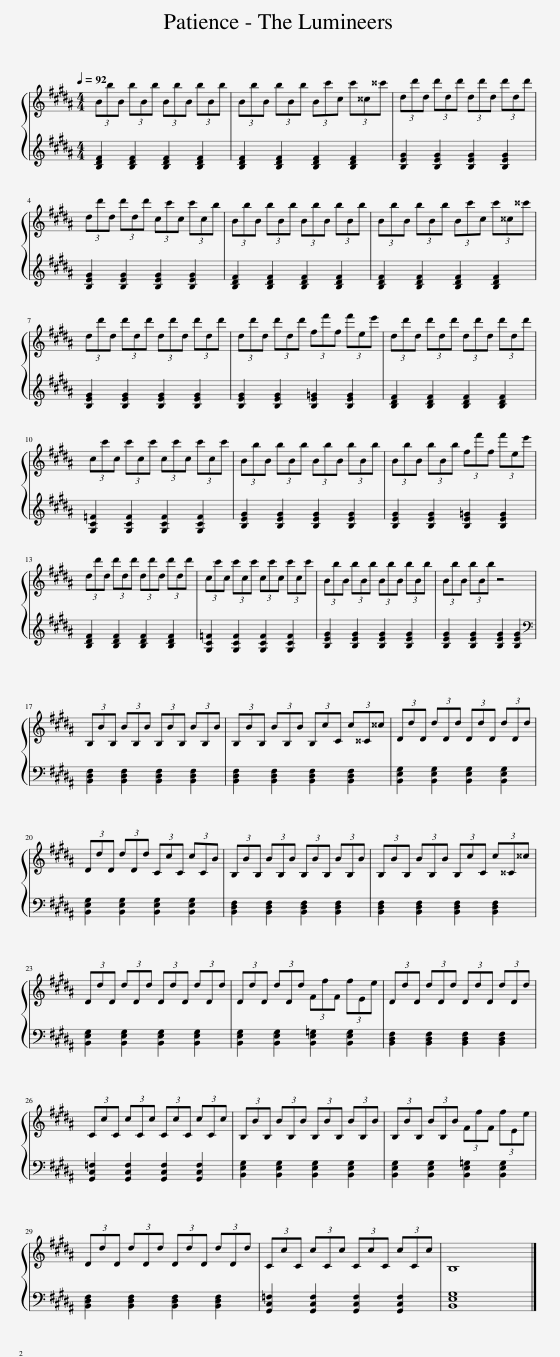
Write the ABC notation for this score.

X:1
%%score { 1 | 2 }
L:1/8
Q:1/4=92
M:4/4
I:linebreak $
K:B
V:1 treble
V:2 treble
V:1
 (3BbB (3bBb (3BbB (3bBb | (3BbB (3bBb (3Bc'c (3c'^^c^^c' | (3dd'd (3d'dd' (3dd'd (3d'dd' |$ (3dd'd (3d'dd' (3cc'c (3c'cb | (3BbB (3bBb (3BbB (3bBb | %5
 (3BbB (3bBb (3Bc'c (3c'^^c^^c' |$ (3dd'd (3d'dd' (3dd'd (3d'dd' | (3dd'd (3d'dd' (3ff'f (3f'ee' | (3dd'd (3d'dd' (3dd'd (3d'dd' |$ (3cc'c (3c'cc' (3cc'c (3c'cc' | %10
 (3BbB (3bBb (3BbB (3bBb | (3BbB (3bBb (3ff'f (3f'ee' |$ (3dd'd (3d'dd' (3dd'd (3d'dd' | (3cc'c (3c'cc' (3cc'c (3c'cc' | (3BbB (3bBb (3BbB (3bBb | %15
 (3BbB (3bBb z4 |$ (3B,BB, (3BB,B (3B,BB, (3BB,B | (3B,BB, (3BB,B (3B,cC (3c^^C^^c | (3DdD (3dDd (3DdD (3dDd |$ (3DdD (3dDd (3CcC (3cCB | %20
 (3B,BB, (3BB,B (3B,BB, (3BB,B | (3B,BB, (3BB,B (3B,cC (3c^^C^^c |$ (3DdD (3dDd (3DdD (3dDd | (3DdD (3dDd (3FfF (3fEe | (3DdD (3dDd (3DdD (3dDd |$ %25
 (3CcC (3cCc (3CcC (3cCc | (3B,BB, (3BB,B (3B,BB, (3BB,B | (3B,BB, (3BB,B (3FfF (3fEe |$ (3DdD (3dDd (3DdD (3dDd | (3CcC (3cCc (3CcC (3cCc | %30
 B,8 |] %31
V:2
 [B,DF]2 [B,DF]2 [B,DF]2 [B,DF]2 | [B,DF]2 [B,DF]2 [B,DF]2 [B,DF]2 | [B,EG]2 [B,EG]2 [B,EG]2 [B,EG]2 |$ [B,EG]2 [B,EG]2 [B,EG]2 [B,EG]2 | [B,DF]2 [B,DF]2 [B,DF]2 [B,DF]2 | %5
 [B,DF]2 [B,DF]2 [B,DF]2 [B,DF]2 |$ [B,EG]2 [B,EG]2 [B,EG]2 [B,EG]2 | [B,EG]2 [B,EG]2 [B,E=G]2 [B,EG]2 | [B,DF]2 [B,DF]2 [B,DF]2 [B,DF]2 |$ [G,C=F]2 [G,CF]2 [G,CF]2 [G,CF]2 | %10
 [B,EG]2 [B,EG]2 [B,EG]2 [B,EG]2 | [B,EG]2 [B,EG]2 [B,E=G]2 [B,EG]2 |$ [B,DF]2 [B,DF]2 [B,DF]2 [B,DF]2 | [G,C=F]2 [G,CF]2 [G,CF]2 [G,CF]2 | [B,EG]2 [B,EG]2 [B,EG]2 [B,EG]2 | %15
 [B,EG]2 [B,EG]2 [B,EG]2 [B,EG]2 |$[K:bass] [B,,D,F,]2 [B,,D,F,]2 [B,,D,F,]2 [B,,D,F,]2 | [B,,D,F,]2 [B,,D,F,]2 [B,,D,F,]2 [B,,D,F,]2 | [B,,E,G,]2 [B,,E,G,]2 [B,,E,G,]2 [B,,E,G,]2 |$ [B,,E,G,]2 [B,,E,G,]2 [B,,E,G,]2 [B,,E,G,]2 | %20
 [B,,D,F,]2 [B,,D,F,]2 [B,,D,F,]2 [B,,D,F,]2 | [B,,D,F,]2 [B,,D,F,]2 [B,,D,F,]2 [B,,D,F,]2 |$ [B,,E,G,]2 [B,,E,G,]2 [B,,E,G,]2 [B,,E,G,]2 | [B,,E,G,]2 [B,,E,G,]2 [B,,E,=G,]2 [B,,E,G,]2 | [B,,D,F,]2 [B,,D,F,]2 [B,,D,F,]2 [B,,D,F,]2 |$ %25
 [G,,C,=F,]2 [G,,C,F,]2 [G,,C,F,]2 [G,,C,F,]2 | [B,,E,G,]2 [B,,E,G,]2 [B,,E,G,]2 [B,,E,G,]2 | [B,,E,G,]2 [B,,E,G,]2 [B,,E,=G,]2 [B,,E,G,]2 |$ [B,,D,F,]2 [B,,D,F,]2 [B,,D,F,]2 [B,,D,F,]2 | [G,,C,=F,]2 [G,,C,F,]2 [G,,C,F,]2 [G,,C,F,]2 | %30
 [B,,E,G,]8 |] %31
